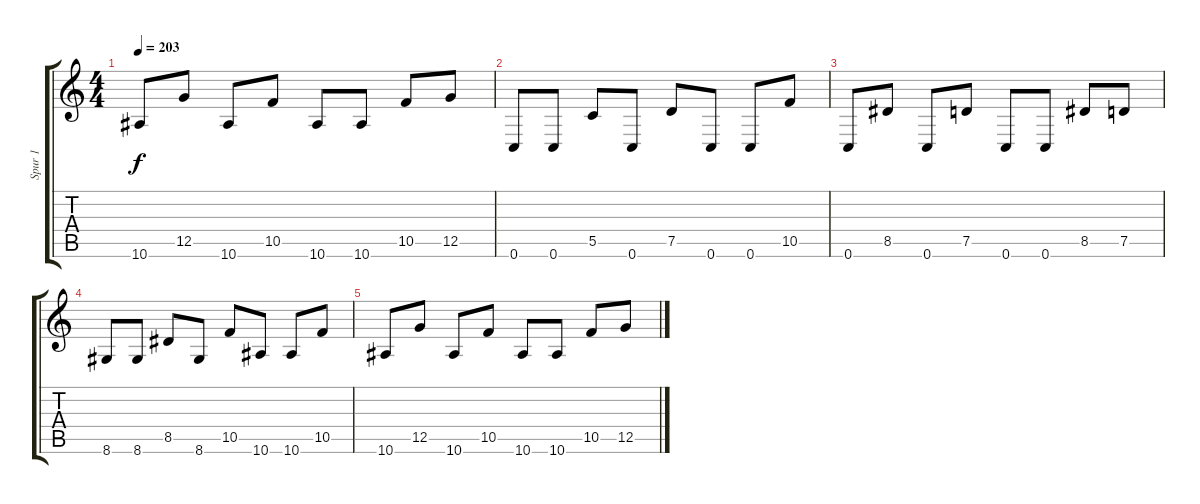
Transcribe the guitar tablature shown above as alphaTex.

\track ("Spur 1" "Spur 1") {instrument distortionguitar}
\staff {score tabs}
\tuning (D4 A3 F3 C3 G2 C2) {hide}
\ts (4 4)
\tempo 203
\clef g2
\ks c
10.6.8{dy f} 12.5.8 10.6.8 10.5.8 10.6.8 10.6.8 10.5.8 12.5.8 |
0.6.8 0.6.8 5.5.8 0.6.8 7.5.8 0.6.8 0.6.8 10.5.8 |
0.6.8 8.5.8 0.6.8 7.5.8 0.6.8 0.6.8 8.5.8 7.5.8 |
8.6.8 8.6.8 8.5.8 8.6.8 10.5.8 10.6.8 10.6.8 10.5.8 |
10.6.8 12.5.8 10.6.8 10.5.8 10.6.8 10.6.8 10.5.8 12.5.8
